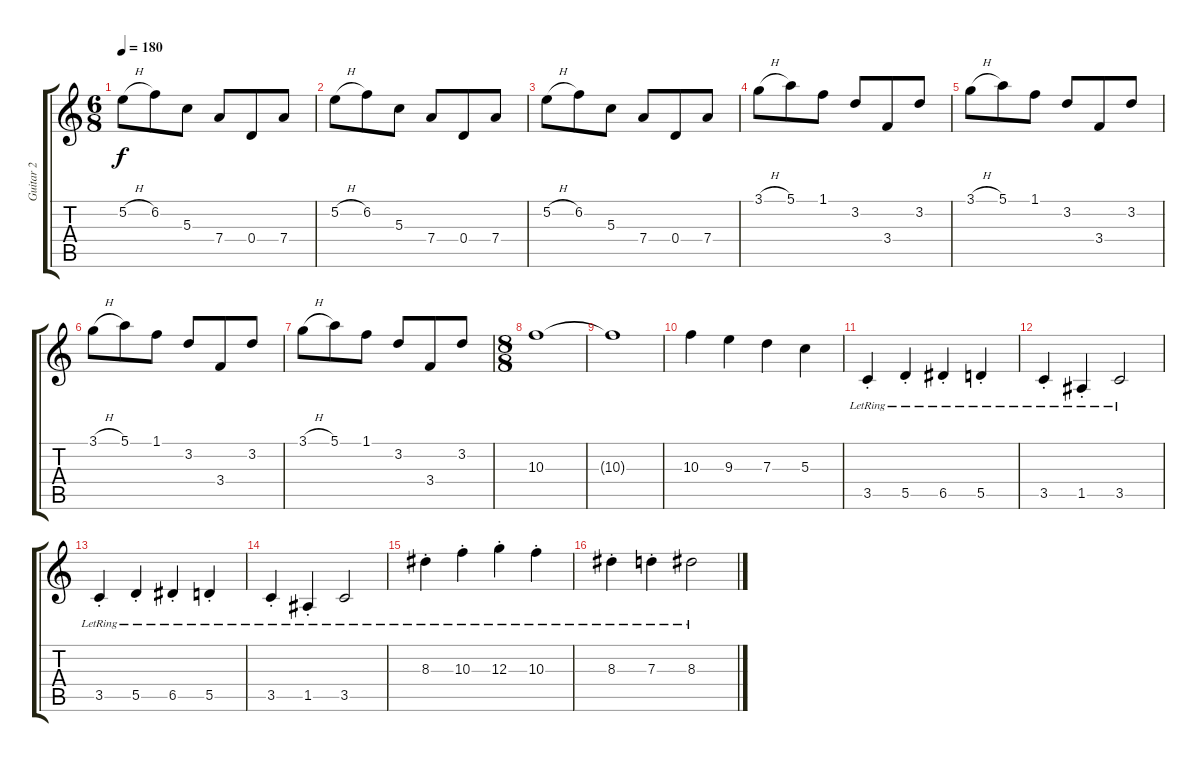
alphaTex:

\track ("Guitar 2" "Guitar 2") {instrument distortionguitar}
\staff {score tabs}
\tuning (E4 B3 G3 D3 A2 E2) {hide}
\ts (6 8)
\tempo 180
\clef g2
\ks c
5.2{h}.8{dy f} 6.2.8 5.3.8 7.4.8 0.4.8 7.4.8 |
5.2{h}.8 6.2.8 5.3.8 7.4.8 0.4.8 7.4.8 |
5.2{h}.8 6.2.8 5.3.8 7.4.8 0.4.8 7.4.8 |
3.1{h}.8 5.1.8 1.1.8 3.2.8 3.4.8 3.2.8 |
3.1{h}.8 5.1.8 1.1.8 3.2.8 3.4.8 3.2.8 |
3.1{h}.8 5.1.8 1.1.8 3.2.8 3.4.8 3.2.8 |
3.1{h}.8 5.1.8 1.1.8 3.2.8 3.4.8 3.2.8 |
\ts (8 8)
10.3.1 |
10.3{t}.1 |
10.3.4 9.3.4 7.3.4 5.3.4 |
3.5{st lr}.4{instrument acousticguitarsteel} 5.5{st lr}.4 6.5{st lr}.4 5.5{st lr}.4 |
3.5{st lr}.4 1.5{st lr}.4 3.5{lr}.2 |
3.5{st lr}.4{instrument acousticguitarsteel} 5.5{st lr}.4 6.5{st lr}.4 5.5{st lr}.4 |
3.5{st lr}.4 1.5{st lr}.4 3.5{lr}.2 |
8.3{st lr}.4 10.3{st lr}.4 12.3{st lr}.4 10.3{st lr}.4 |
8.3{st lr}.4 7.3{st lr}.4 8.3{lr}.2
